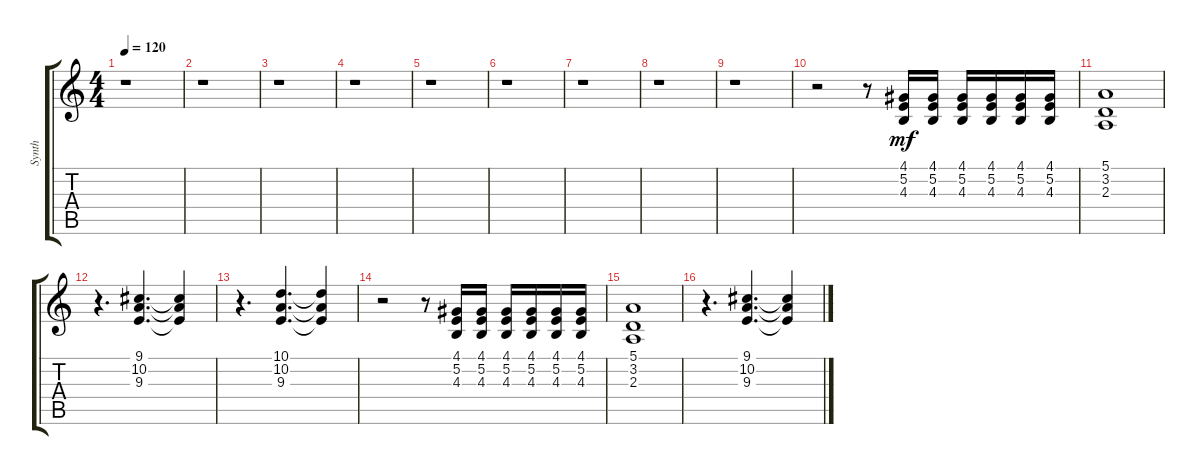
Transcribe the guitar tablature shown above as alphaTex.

\track ("Synth" "Synth") {instrument lead2sawtooth}
\staff {score tabs}
\tuning (E4 B3 G3 D3 A2 E2) {hide}
\ts (4 4)
\tempo 120
\clef g2
\ks c
r.1{dy mf} |
r.1 |
r.1 |
r.1 |
r.1 |
r.1 |
r.1 |
r.1 |
r.1 |
r.2 r.8 (4.1 5.2 4.3).16 (4.1 5.2 4.3).16 (4.1 5.2 4.3).16 (4.1 5.2 4.3).16 (4.1 5.2 4.3).16 (4.1 5.2 4.3).16 |
(5.1 3.2 2.3).1 |
r.4{d} (9.1 10.2 9.3).4{d} (9.1{t} 10.2{t} 9.3{t}).4 |
r.4{d} (10.1 10.2 9.3).4{d} (10.1{t} 10.2{t} 9.3{t}).4 |
r.2 r.8 (4.1 5.2 4.3).16 (4.1 5.2 4.3).16 (4.1 5.2 4.3).16 (4.1 5.2 4.3).16 (4.1 5.2 4.3).16 (4.1 5.2 4.3).16 |
(5.1 3.2 2.3).1 |
r.4{d} (9.1 10.2 9.3).4{d} (9.1{t} 10.2{t} 9.3{t}).4
